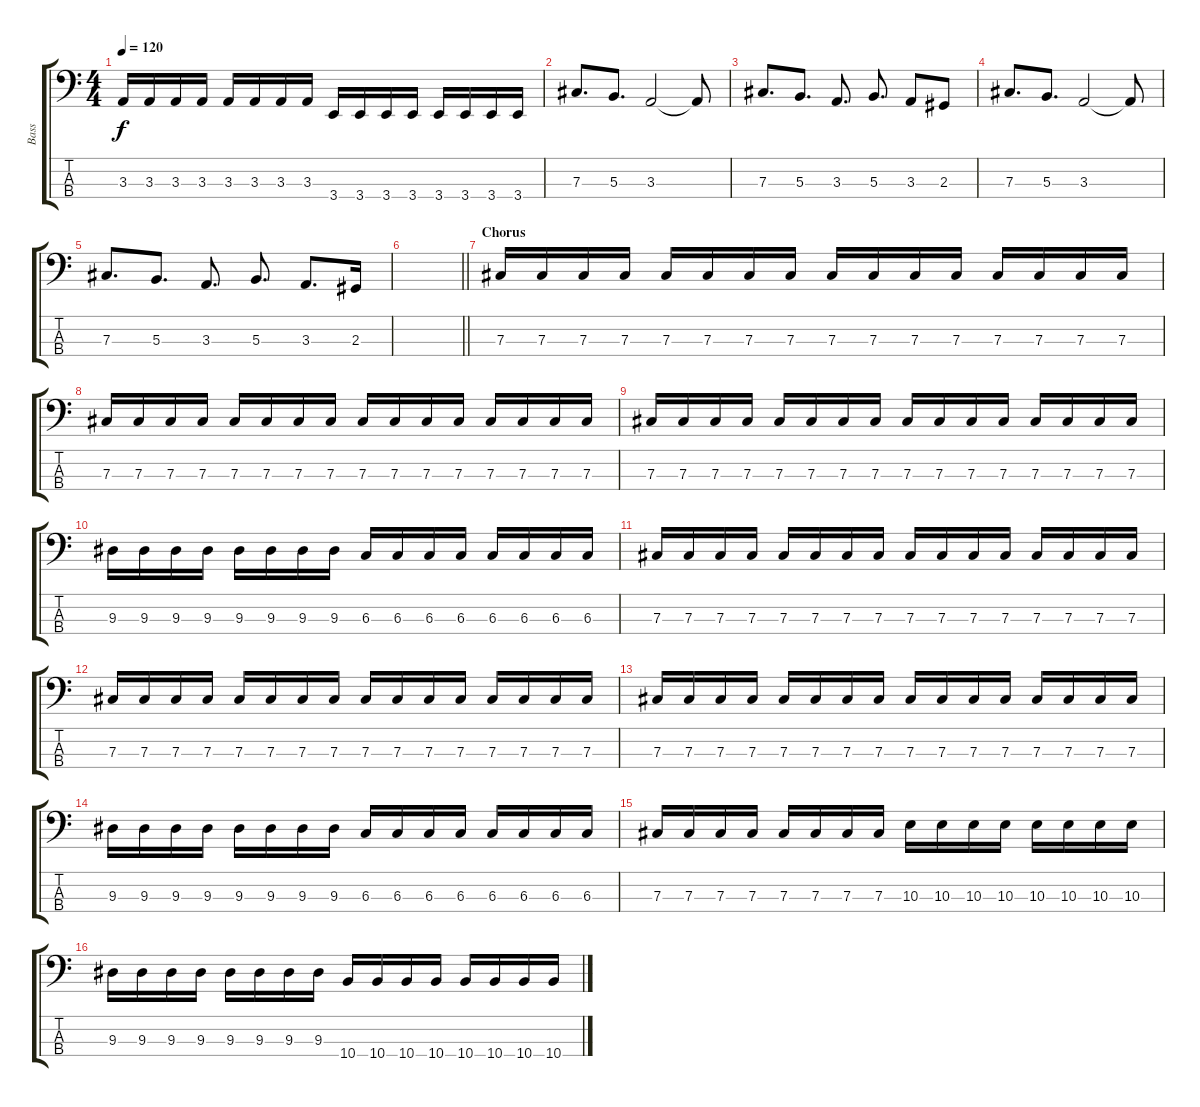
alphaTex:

\track ("Bass" "Bass") {instrument electricbassfinger}
\staff {score tabs}
\tuning (E2 B1 Gb1 Db1) {hide}
\ts (4 4)
\tempo 120
\clef f4
\ks c
3.3.16{dy f} 3.3.16 3.3.16 3.3.16 3.3.16 3.3.16 3.3.16 3.3.16 3.4.16 3.4.16 3.4.16 3.4.16 3.4.16 3.4.16 3.4.16 3.4.16 |
7.3.8{d} 5.3.8{d} 3.3.2 3.3{t}.8 |
7.3.8{d} 5.3.8{d} 3.3.8{d} 5.3.8{d} 3.3.8 2.3.8 |
7.3.8{d} 5.3.8{d} 3.3.2 3.3{t}.8 |
7.3.8{d} 5.3.8{d} 3.3.8{d} 5.3.8{d} 3.3.8{d} 2.3.16 |
\barLineRight lightlight
|
\section ("" "Chorus")
7.3.16 7.3.16 7.3.16 7.3.16 7.3.16 7.3.16 7.3.16 7.3.16 7.3.16 7.3.16 7.3.16 7.3.16 7.3.16 7.3.16 7.3.16 7.3.16 |
7.3.16 7.3.16 7.3.16 7.3.16 7.3.16 7.3.16 7.3.16 7.3.16 7.3.16 7.3.16 7.3.16 7.3.16 7.3.16 7.3.16 7.3.16 7.3.16 |
7.3.16 7.3.16 7.3.16 7.3.16 7.3.16 7.3.16 7.3.16 7.3.16 7.3.16 7.3.16 7.3.16 7.3.16 7.3.16 7.3.16 7.3.16 7.3.16 |
9.3.16 9.3.16 9.3.16 9.3.16 9.3.16 9.3.16 9.3.16 9.3.16 6.3.16 6.3.16 6.3.16 6.3.16 6.3.16 6.3.16 6.3.16 6.3.16 |
7.3.16 7.3.16 7.3.16 7.3.16 7.3.16 7.3.16 7.3.16 7.3.16 7.3.16 7.3.16 7.3.16 7.3.16 7.3.16 7.3.16 7.3.16 7.3.16 |
7.3.16 7.3.16 7.3.16 7.3.16 7.3.16 7.3.16 7.3.16 7.3.16 7.3.16 7.3.16 7.3.16 7.3.16 7.3.16 7.3.16 7.3.16 7.3.16 |
7.3.16 7.3.16 7.3.16 7.3.16 7.3.16 7.3.16 7.3.16 7.3.16 7.3.16 7.3.16 7.3.16 7.3.16 7.3.16 7.3.16 7.3.16 7.3.16 |
9.3.16 9.3.16 9.3.16 9.3.16 9.3.16 9.3.16 9.3.16 9.3.16 6.3.16 6.3.16 6.3.16 6.3.16 6.3.16 6.3.16 6.3.16 6.3.16 |
7.3.16 7.3.16 7.3.16 7.3.16 7.3.16 7.3.16 7.3.16 7.3.16 10.3.16 10.3.16 10.3.16 10.3.16 10.3.16 10.3.16 10.3.16 10.3.16 |
9.3.16 9.3.16 9.3.16 9.3.16 9.3.16 9.3.16 9.3.16 9.3.16 10.4.16 10.4.16 10.4.16 10.4.16 10.4.16 10.4.16 10.4.16 10.4.16
